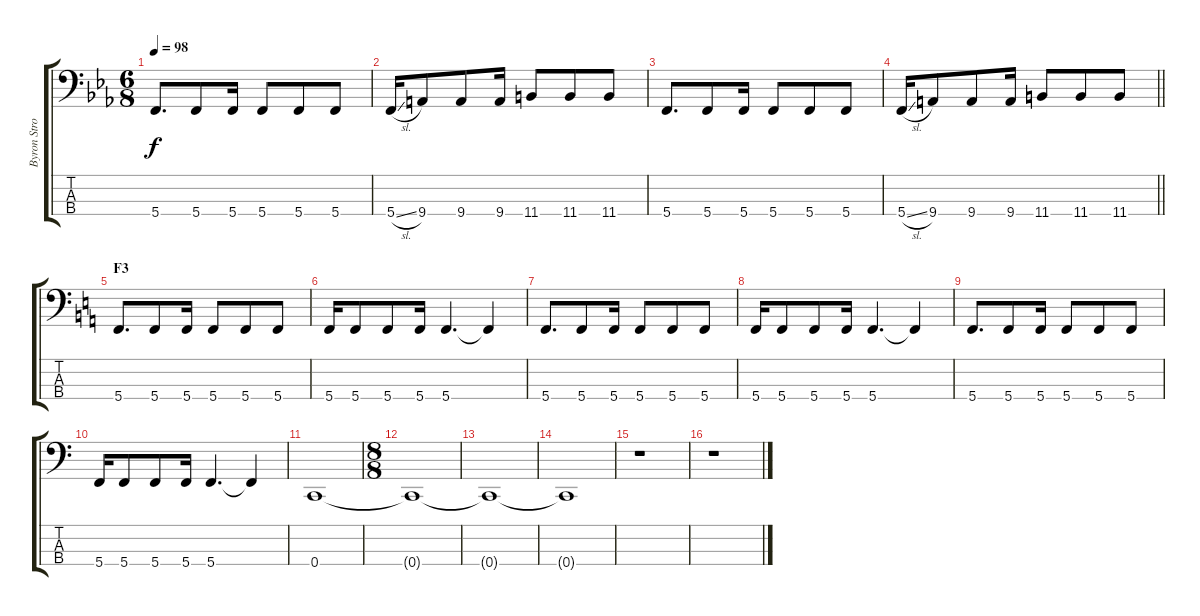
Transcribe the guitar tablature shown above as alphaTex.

\track ("Byron Stroud" "Byron Stro") {instrument electricbassfinger}
\staff {score tabs}
\tuning (G2 C2 G1 C1) {hide}
\ts (6 8)
\tempo 98
\clef f4
\ks eb
5.4.8{d dy f} 5.4.8 5.4.16 5.4.8 5.4.8 5.4.8 |
5.4{sl}.16 9.4.8 9.4.8 9.4.16 11.4.8 11.4.8 11.4.8 |
5.4.8{d} 5.4.8 5.4.16 5.4.8 5.4.8 5.4.8 |
\barLineRight lightlight
5.4{sl}.16 9.4.8 9.4.8 9.4.16 11.4.8 11.4.8 11.4.8 |
\section ("" "F3")
\ks c
5.4.8{d} 5.4.8 5.4.16 5.4.8 5.4.8 5.4.8 |
5.4.16 5.4.8 5.4.8 5.4.16 5.4.4{d} 5.4{t}.4 |
5.4.8{d} 5.4.8 5.4.16 5.4.8 5.4.8 5.4.8 |
5.4.16 5.4.8 5.4.8 5.4.16 5.4.4{d} 5.4{t}.4 |
5.4.8{d} 5.4.8 5.4.16 5.4.8 5.4.8 5.4.8 |
5.4.16 5.4.8 5.4.8 5.4.16 5.4.4{d} 5.4{t}.4 |
0.4.1 |
\ts (8 8)
0.4{t}.1 |
0.4{t}.1 |
0.4{t}.1 |
r.1 |
r.1
